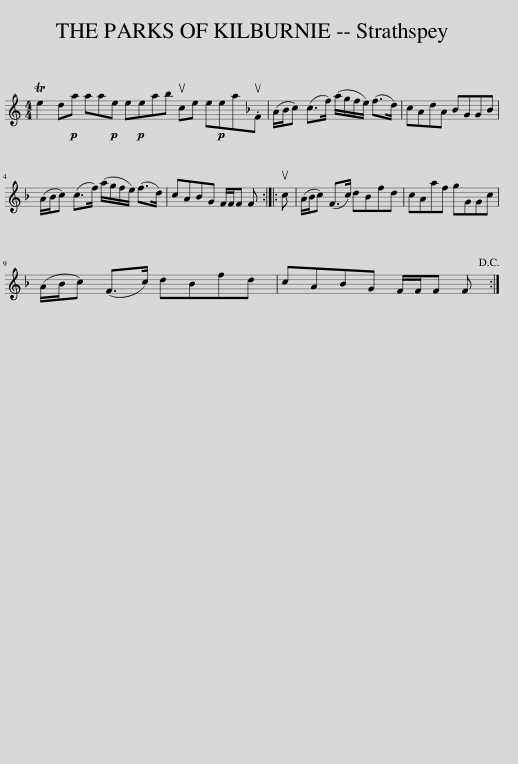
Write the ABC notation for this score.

X:1
L:1/8
M:4/4
I:linebreak $
K:C
V:1 treble
V:1
 Te2 d!p!a aa!p!e e!p!eab uce e!p!ea.uF | (A/_B/c) (c>f) (a/g/f/e/) (f>d) | cAdA _BGGB |$ (A/_B/c) (c>f) (a/g/f/e/) (f>d) | cA_BG F/F/F F :: %5
 uc | (A/_B/c) (F>c) dBfd | cAaf gGGc |$ (A/_B/c) (F>c) dBfd | cA_BG F/F/F F!D.C.! :| %10
